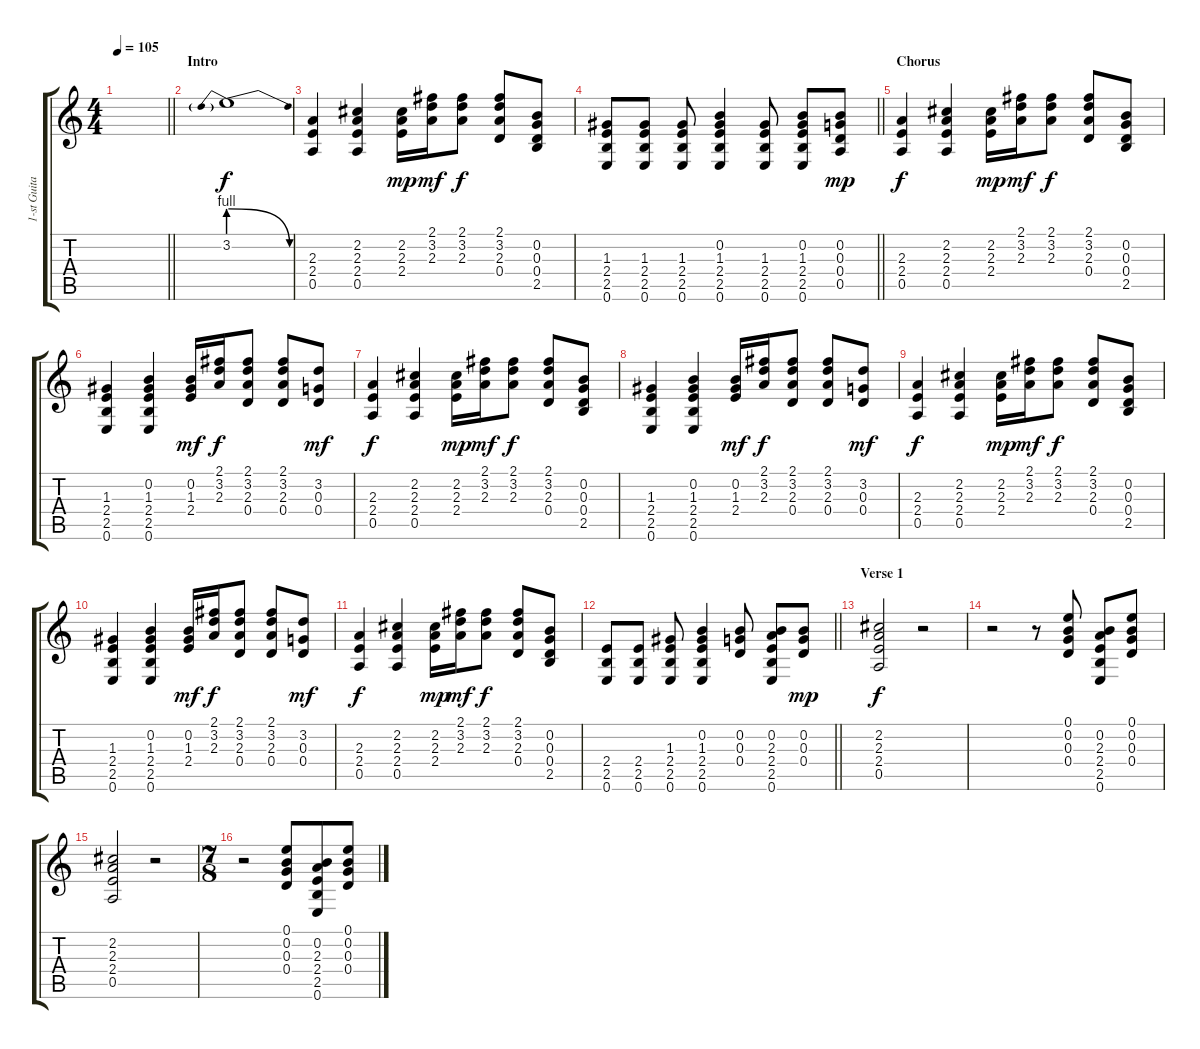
\track ("1-st Guitar" "1-st Guita") {instrument distortionguitar}
\staff {score tabs}
\tuning (E4 B3 G3 D3 A2 E2) {hide}
\ts (4 4)
\tempo 105
\clef g2
\barLineRight lightlight
\ks c
|
\section ("" "Intro")
3.2{be (prebendrelease 0 4 60 0)}.1 |
(2.3 2.4 0.5).4 (2.2 2.3 2.4 0.5).4 (2.2 2.3 2.4).16{dy mp} (2.1 3.2 2.3).16{dy mf} (2.1 3.2 2.3).8{dy f} (2.1 3.2 2.3 0.4).8 (0.2 0.3 0.4 2.5).8 |
\barLineRight lightlight
(1.3 2.4 2.5 0.6).8 (1.3 2.4 2.5 0.6).8 (1.3 2.4 2.5 0.6).8 (0.2 1.3 2.4 2.5 0.6).4 (1.3 2.4 2.5 0.6).8 (0.2 1.3 2.4 2.5 0.6).8 (0.2 0.3 0.4 0.5).8{dy mp} |
\section ("" "Chorus")
(2.3 2.4 0.5).4{dy f} (2.2 2.3 2.4 0.5).4 (2.2 2.3 2.4).16{dy mp} (2.1 3.2 2.3).16{dy mf} (2.1 3.2 2.3).8{dy f} (2.1 3.2 2.3 0.4).8 (0.2 0.3 0.4 2.5).8 |
(1.3 2.4 2.5 0.6).4 (0.2 1.3 2.4 2.5 0.6).4 (0.2 1.3 2.4).16{dy mf} (2.1 3.2 2.3).16{dy f} (2.1 3.2 2.3 0.4).8 (2.1 3.2 2.3 0.4).8 (3.2 0.3 0.4).8{dy mf} |
(2.3 2.4 0.5).4{dy f} (2.2 2.3 2.4 0.5).4 (2.2 2.3 2.4).16{dy mp} (2.1 3.2 2.3).16{dy mf} (2.1 3.2 2.3).8{dy f} (2.1 3.2 2.3 0.4).8 (0.2 0.3 0.4 2.5).8 |
(1.3 2.4 2.5 0.6).4 (0.2 1.3 2.4 2.5 0.6).4 (0.2 1.3 2.4).16{dy mf} (2.1 3.2 2.3).16{dy f} (2.1 3.2 2.3 0.4).8 (2.1 3.2 2.3 0.4).8 (3.2 0.3 0.4).8{dy mf} |
(2.3 2.4 0.5).4{dy f} (2.2 2.3 2.4 0.5).4 (2.2 2.3 2.4).16{dy mp} (2.1 3.2 2.3).16{dy mf} (2.1 3.2 2.3).8{dy f} (2.1 3.2 2.3 0.4).8 (0.2 0.3 0.4 2.5).8 |
(1.3 2.4 2.5 0.6).4 (0.2 1.3 2.4 2.5 0.6).4 (0.2 1.3 2.4).16{dy mf} (2.1 3.2 2.3).16{dy f} (2.1 3.2 2.3 0.4).8 (2.1 3.2 2.3 0.4).8 (3.2 0.3 0.4).8{dy mf} |
(2.3 2.4 0.5).4{dy f} (2.2 2.3 2.4 0.5).4 (2.2 2.3 2.4).16{dy mp} (2.1 3.2 2.3).16{dy mf} (2.1 3.2 2.3).8{dy f} (2.1 3.2 2.3 0.4).8 (0.2 0.3 0.4 2.5).8 |
\barLineRight lightlight
(2.4 2.5 0.6).8 (2.4 2.5 0.6).8 (1.3 2.4 2.5 0.6).8 (0.2 1.3 2.4 2.5 0.6).4 (0.2 0.3 0.4).8 (0.2 2.3 2.4 2.5 0.6).8 (0.2 0.3 0.4).8{dy mp} |
\section ("" "Verse 1")
(2.2 2.3 2.4 0.5).2{dy f} r.2 |
r.2 r.8 (0.1 0.2 0.3 0.4).8 (0.2 2.3 2.4 2.5 0.6).8 (0.1 0.2 0.3 0.4).8 |
(2.2 2.3 2.4 0.5).2 r.2 |
\ts (7 8)
r.2 (0.1 0.2 0.3 0.4).8 (0.2 2.3 2.4 2.5 0.6).8 (0.1 0.2 0.3 0.4).8
